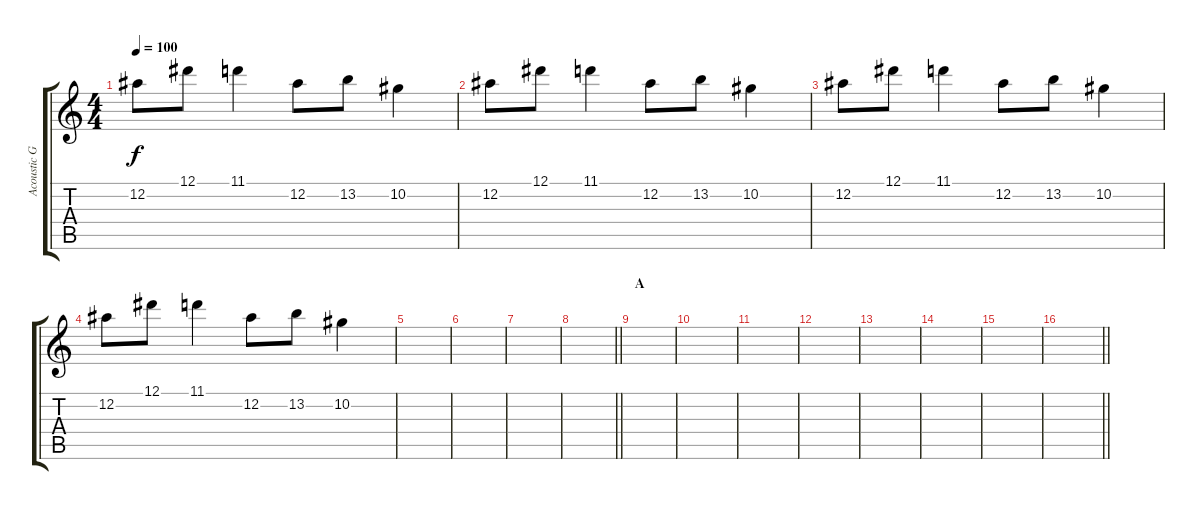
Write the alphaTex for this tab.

\track ("Acoustic Guitar" "Acoustic G") {instrument acousticguitarsteel}
\staff {score tabs}
\tuning (Eb4 Bb3 Gb3 Db3 Ab2 Eb2) {hide}
\ts (4 4)
\tempo 100
\clef g2
\ks c
12.2.8{dy f} 12.1.8 11.1.4 12.2.8 13.2.8 10.2.4 |
12.2.8 12.1.8 11.1.4 12.2.8 13.2.8 10.2.4 |
12.2.8 12.1.8 11.1.4 12.2.8 13.2.8 10.2.4 |
12.2.8 12.1.8 11.1.4 12.2.8 13.2.8 10.2.4 |
|
|
|
\barLineRight lightlight
|
\section ("" "A")
|
|
|
|
|
|
|
\barLineRight lightlight
